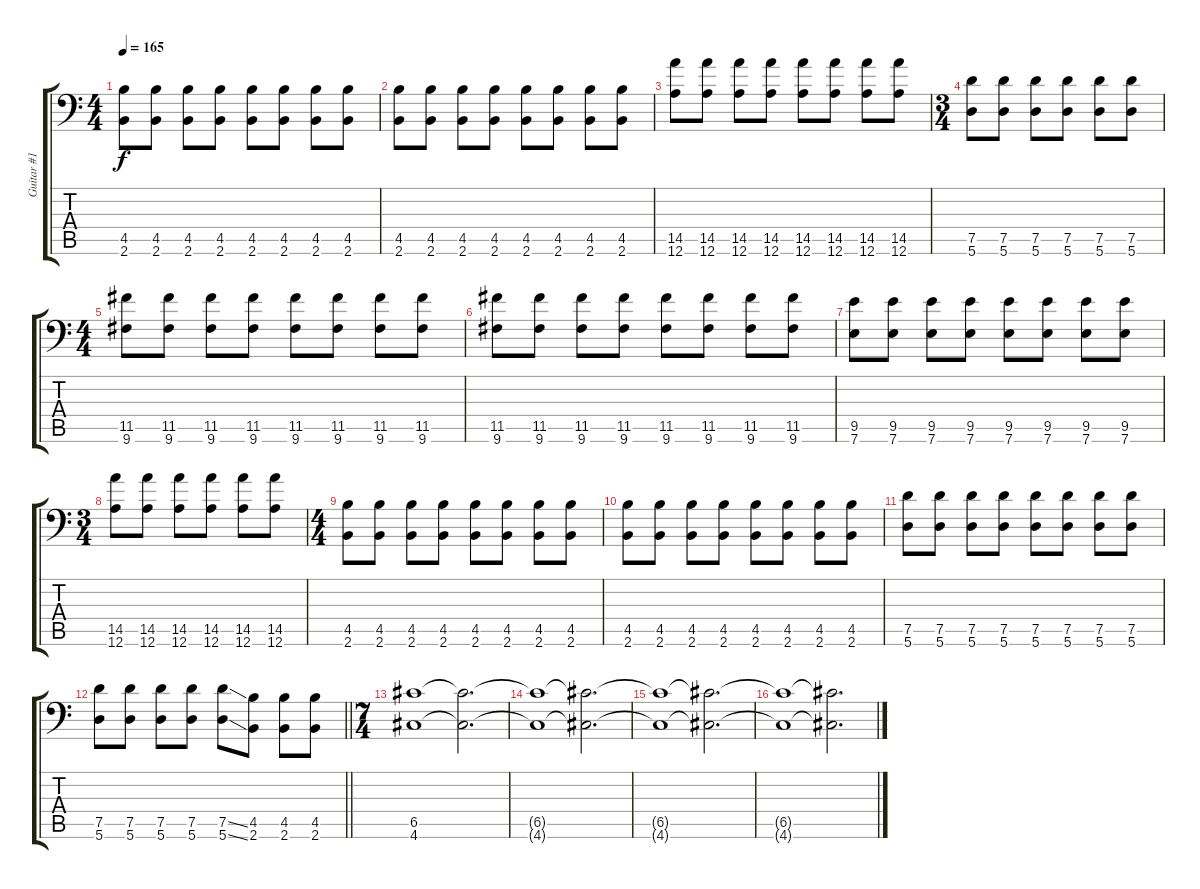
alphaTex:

\track ("Guitar #1" "Guitar #1") {instrument distortionguitar}
\staff {score tabs}
\tuning (D4 A3 F3 C3 G2 A1) {hide}
\ts (4 4)
\tempo 165
\clef f4
\ks c
(4.5 2.6).8{dy f} (4.5 2.6).8 (4.5 2.6).8 (4.5 2.6).8 (4.5 2.6).8 (4.5 2.6).8 (4.5 2.6).8 (4.5 2.6).8 |
(4.5 2.6).8 (4.5 2.6).8 (4.5 2.6).8 (4.5 2.6).8 (4.5 2.6).8 (4.5 2.6).8 (4.5 2.6).8 (4.5 2.6).8 |
(14.5 12.6).8 (14.5 12.6).8 (14.5 12.6).8 (14.5 12.6).8 (14.5 12.6).8 (14.5 12.6).8 (14.5 12.6).8 (14.5 12.6).8 |
\ts (3 4)
(7.5 5.6).8 (7.5 5.6).8 (7.5 5.6).8 (7.5 5.6).8 (7.5 5.6).8 (7.5 5.6).8 |
\ts (4 4)
(11.5 9.6).8 (11.5 9.6).8 (11.5 9.6).8 (11.5 9.6).8 (11.5 9.6).8 (11.5 9.6).8 (11.5 9.6).8 (11.5 9.6).8 |
(11.5 9.6).8 (11.5 9.6).8 (11.5 9.6).8 (11.5 9.6).8 (11.5 9.6).8 (11.5 9.6).8 (11.5 9.6).8 (11.5 9.6).8 |
(9.5 7.6).8 (9.5 7.6).8 (9.5 7.6).8 (9.5 7.6).8 (9.5 7.6).8 (9.5 7.6).8 (9.5 7.6).8 (9.5 7.6).8 |
\ts (3 4)
(14.5 12.6).8 (14.5 12.6).8 (14.5 12.6).8 (14.5 12.6).8 (14.5 12.6).8 (14.5 12.6).8 |
\ts (4 4)
(4.5 2.6).8 (4.5 2.6).8 (4.5 2.6).8 (4.5 2.6).8 (4.5 2.6).8 (4.5 2.6).8 (4.5 2.6).8 (4.5 2.6).8 |
(4.5 2.6).8 (4.5 2.6).8 (4.5 2.6).8 (4.5 2.6).8 (4.5 2.6).8 (4.5 2.6).8 (4.5 2.6).8 (4.5 2.6).8 |
(7.5 5.6).8 (7.5 5.6).8 (7.5 5.6).8 (7.5 5.6).8 (7.5 5.6).8 (7.5 5.6).8 (7.5 5.6).8 (7.5 5.6).8 |
\barLineRight lightlight
(7.5 5.6).8 (7.5 5.6).8 (7.5 5.6).8 (7.5 5.6).8 (7.5{ss} 5.6{ss}).8 (4.5 2.6).8 (4.5 2.6).8 (4.5 2.6).8 |
\ts (7 4)
\section ("" "")
(6.5 4.6).1{volume 7} (6.5{t} 4.6{t}).2{d} |
(6.5{t} 4.6{t}).1 (6.5{t} 4.6{t}).2{d} |
(6.5{t} 4.6{t}).1{volume 0} (6.5{t} 4.6{t}).2{d} |
(6.5{t} 4.6{t}).1 (6.5{t} 4.6{t}).2{d}
